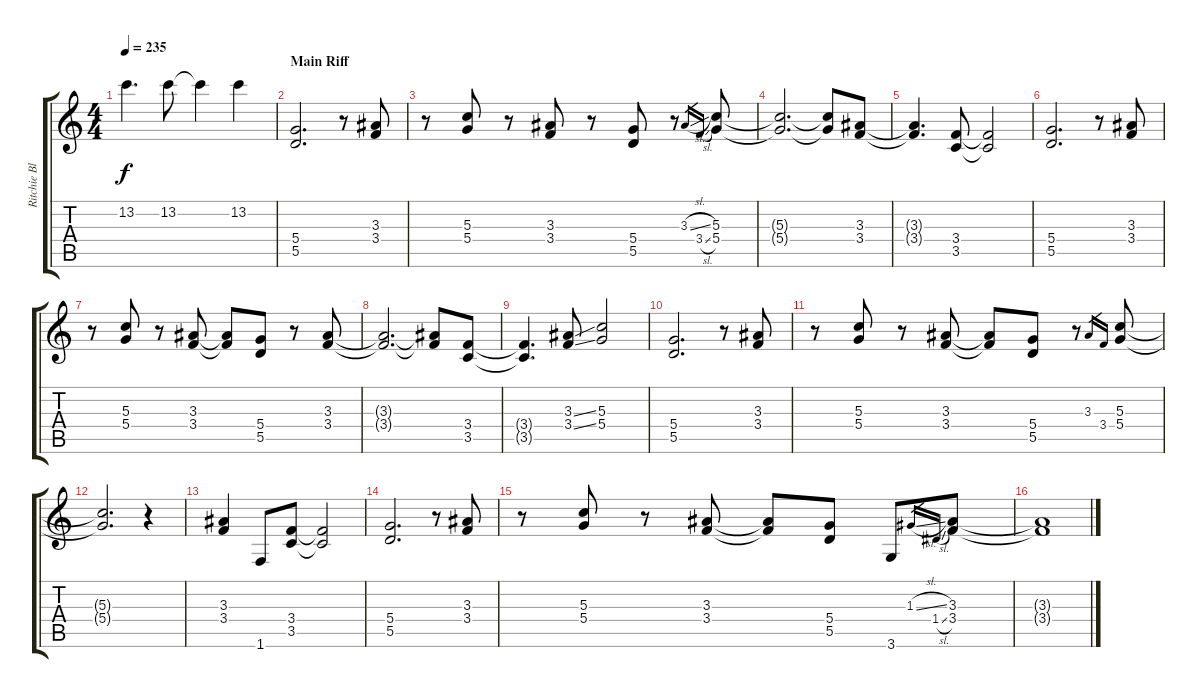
\track ("Ritchie Blackmore" "Ritchie Bl") {instrument overdrivenguitar}
\staff {score tabs}
\tuning (E4 B3 G3 D3 A2 E2) {hide}
\ts (4 4)
\tempo 235
\clef g2
\ks c
13.2.4{d dy f} 13.2.8 13.2{t}.4 13.2.4 |
\section ("" "Main Riff")
(5.4 5.5).2{d} r.8 (3.3 3.4).8 |
r.8 (5.3 5.4).8 r.8 (3.3 3.4).8 r.8 (5.4 5.5).8 r.8 3.3{sl}.16{gr} 3.4{sl}.16{gr} (5.3 5.4).8 |
(5.3{t} 5.4{t}).2{d} (5.3{t} 5.4{t}).8 (3.3 3.4).8 |
(3.3{t} 3.4{t}).4{d} (3.4 3.5).8 (3.4{t} 3.5{t}).2 |
(5.4 5.5).2{d} r.8 (3.3 3.4).8 |
r.8 (5.3 5.4).8 r.8 (3.3 3.4).8 (3.3{t} 3.4{t}).8 (5.4 5.5).8 r.8 (3.3 3.4).8 |
(3.3{t} 3.4{t}).2{d} (3.3{t} 3.4{t}).8 (3.4 3.5).8 |
(3.4{t} 3.5{t}).4{d} (3.3{ss} 3.4{ss}).8 (5.3 5.4).2 |
(5.4 5.5).2{d} r.8 (3.3 3.4).8 |
r.8 (5.3 5.4).8 r.8 (3.3 3.4).8 (3.3{t} 3.4{t}).8 (5.4 5.5).8 r.8 3.3.16{gr} 3.4.16{gr} (5.3 5.4).8 |
(5.3{t} 5.4{t}).2{d} r.4 |
(3.3 3.4).4 1.6.8 (3.4 3.5).8 (3.4{t} 3.5{t}).2 |
(5.4 5.5).2{d} r.8 (3.3 3.4).8 |
r.8 (5.3 5.4).8 r.8 (3.3 3.4).8 (3.3{t} 3.4{t}).8 (5.4 5.5).8 3.6.8 1.3{sl}.16{gr} 1.4{sl}.16{gr} (3.3 3.4).8 |
(3.3{t} 3.4{t}).1
